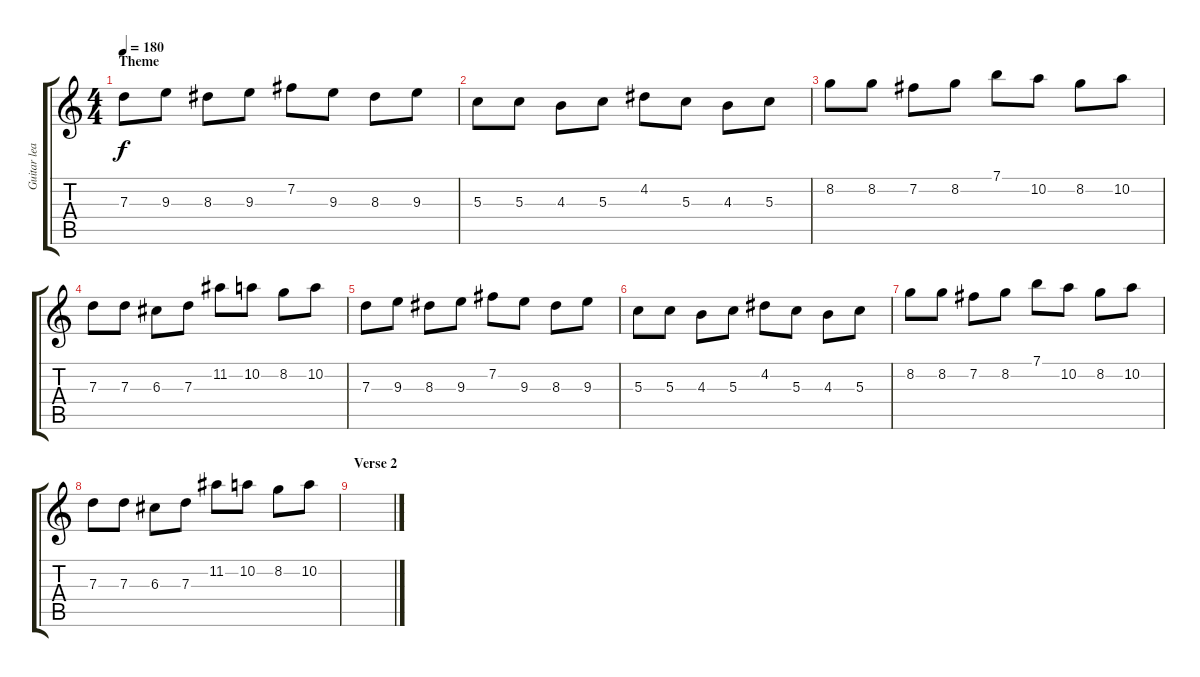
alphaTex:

\track ("Guitar lead" "Guitar lea") {instrument distortionguitar}
\staff {score tabs}
\tuning (E4 B3 G3 D3 A2 E2) {hide}
\ts (4 4)
\section ("" "Theme")
\tempo 180
\clef g2
\ks c
7.3.8{dy f} 9.3.8 8.3.8 9.3.8 7.2.8 9.3.8 8.3.8 9.3.8 |
5.3.8 5.3.8 4.3.8 5.3.8 4.2.8 5.3.8 4.3.8 5.3.8 |
8.2.8 8.2.8 7.2.8 8.2.8 7.1.8 10.2.8 8.2.8 10.2.8 |
7.3.8 7.3.8 6.3.8 7.3.8 11.2.8 10.2.8 8.2.8 10.2.8 |
7.3.8 9.3.8 8.3.8 9.3.8 7.2.8 9.3.8 8.3.8 9.3.8 |
5.3.8 5.3.8 4.3.8 5.3.8 4.2.8 5.3.8 4.3.8 5.3.8 |
8.2.8 8.2.8 7.2.8 8.2.8 7.1.8 10.2.8 8.2.8 10.2.8 |
7.3.8 7.3.8 6.3.8 7.3.8 11.2.8 10.2.8 8.2.8 10.2.8 |
\section ("" "Verse 2")
